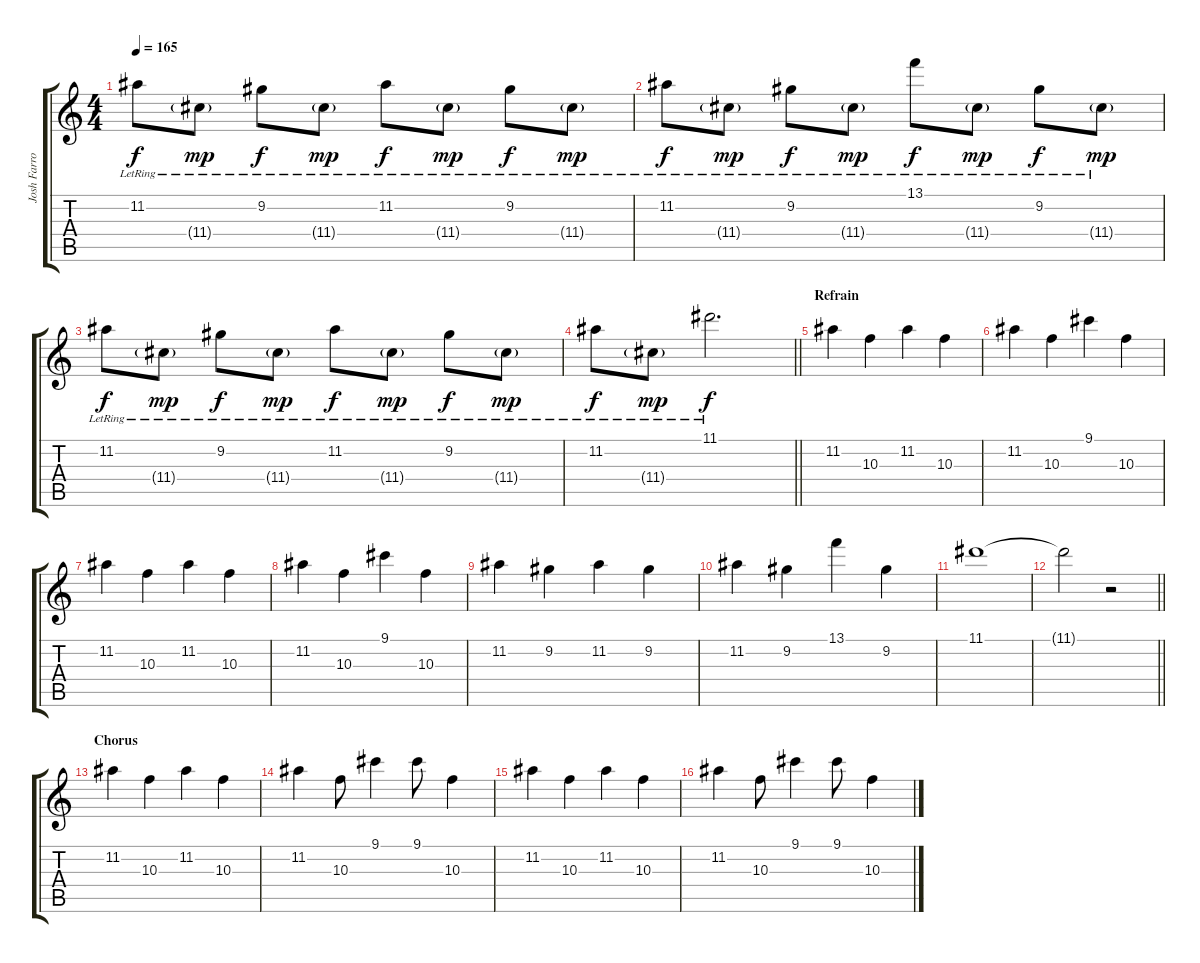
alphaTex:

\track ("Josh Farro (Lead Guitar)" "Josh Farro") {instrument distortionguitar}
\staff {score tabs}
\tuning (E4 B3 G3 D3 A2 D2) {hide}
\ts (4 4)
\tempo 165
\clef g2
\ks c
11.2{lr}.8{dy f} 11.4{g lr}.8{dy mp} 9.2{lr}.8{dy f} 11.4{g lr}.8{dy mp} 11.2{lr}.8{dy f} 11.4{g lr}.8{dy mp} 9.2{lr}.8{dy f} 11.4{g lr}.8{dy mp} |
11.2{lr}.8{dy f} 11.4{g lr}.8{dy mp} 9.2{lr}.8{dy f} 11.4{g lr}.8{dy mp} 13.1{lr}.8{dy f} 11.4{g lr}.8{dy mp} 9.2{lr}.8{dy f} 11.4{g lr}.8{dy mp} |
11.2{lr}.8{dy f} 11.4{g lr}.8{dy mp} 9.2{lr}.8{dy f} 11.4{g lr}.8{dy mp} 11.2{lr}.8{dy f} 11.4{g lr}.8{dy mp} 9.2{lr}.8{dy f} 11.4{g lr}.8{dy mp} |
\barLineRight lightlight
11.2{lr}.8{dy f} 11.4{g lr}.8{dy mp} 11.1{lr}.2{d dy f} |
\section ("" "Refrain")
11.2.4{instrument distortionguitar} 10.3.4 11.2.4 10.3.4 |
11.2.4 10.3.4 9.1.4 10.3.4 |
11.2.4 10.3.4 11.2.4 10.3.4 |
11.2.4 10.3.4 9.1.4 10.3.4 |
11.2.4 9.2.4 11.2.4 9.2.4 |
11.2.4 9.2.4 13.1.4 9.2.4 |
11.1.1 |
\barLineRight lightlight
11.1{t}.2 r.2 |
\section ("" "Chorus")
11.2.4{volume 10 instrument distortionguitar} 10.3.4 11.2.4 10.3.4 |
11.2.4 10.3.8 9.1.4 9.1.8 10.3.4 |
11.2.4 10.3.4 11.2.4 10.3.4 |
11.2.4 10.3.8 9.1.4 9.1.8 10.3.4
